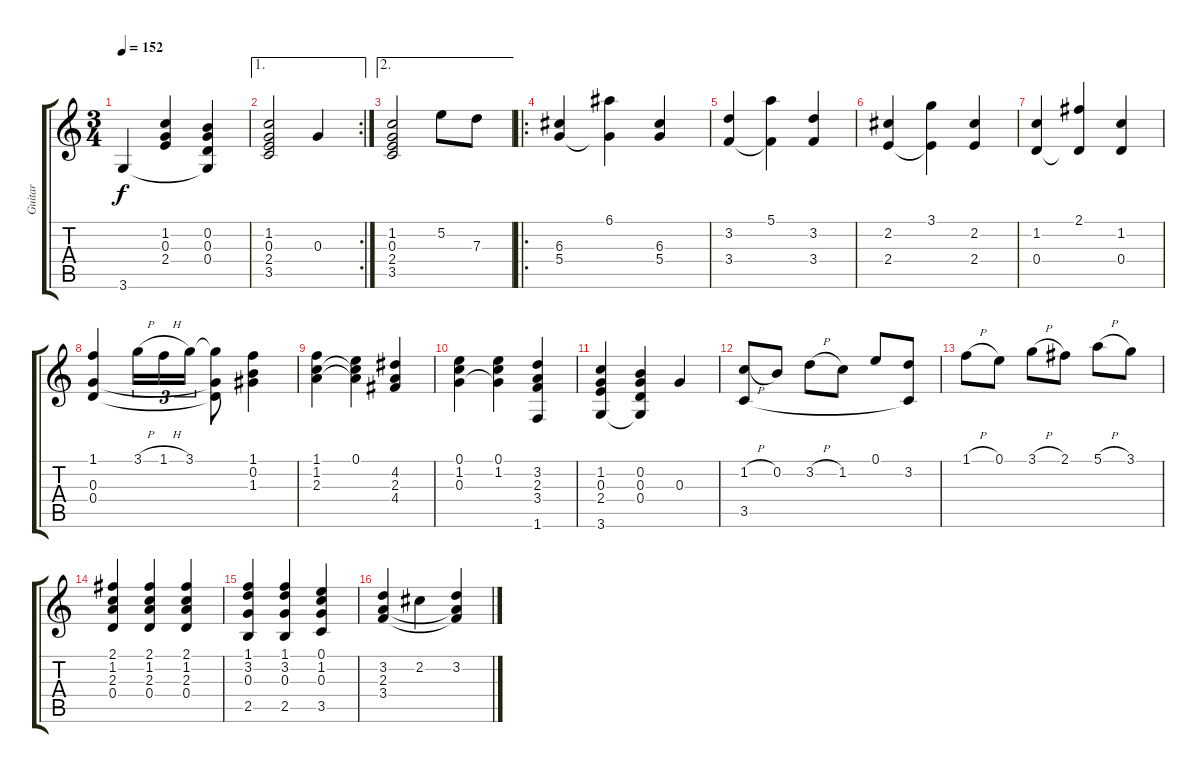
\track ("Guitar" "Guitar") {instrument acousticguitarnylon}
\staff {score tabs}
\tuning (E4 B3 G3 D3 A2 E2) {hide}
\ts (3 4)
\tempo 152
\clef g2
\ks c
3.6.4{dy f} (1.2 0.3 2.4).4 (0.2 0.3 0.4 3.6{t}).4 |
\ae 1
\rc 2
(1.2 0.3 2.4 3.5).2 0.3.4 |
\ae 2
(1.2 0.3 2.4 3.5).2 5.2.8 7.3.8 |
\ro
(6.3 5.4).4 (6.1 5.4{t}).4 (6.3 5.4).4 |
(3.2 3.4).4 (5.1 3.4{t}).4 (3.2 3.4).4 |
(2.2 2.4).4 (3.1 2.4{t}).4 (2.2 2.4).4 |
(1.2 0.4).4 (2.1 0.4{t}).4 (1.2 0.4).4 |
(1.1 0.3 0.4).4 3.1{h}.16{tu (3 2)} 1.1{h}.16{tu (3 2)} 3.1.16{tu (3 2)} (3.1{t} 0.3{t} 0.4{t}).8 (1.1 0.2 1.3).4 |
(1.1 1.2 2.3).4 (0.1 1.2{t} 2.3{t}).4 (4.2 2.3 4.4).4 |
(0.1 1.2 0.3).4 (0.1 1.2 0.3{t}).4 (3.2 2.3 3.4 1.6).4 |
(1.2 0.3 2.4 3.6).4 (0.2 0.3 0.4 3.6{t}).4 0.3.4 |
(1.2{h} 3.5).8 0.2.8 3.2{h}.8 1.2.8 0.1.8 (3.2 3.5{t}).8 |
1.1{h}.8 0.1.8 3.1{h}.8 2.1.8 5.1{h}.8 3.1.8 |
(2.1 1.2 2.3 0.4).4 (2.1 1.2 2.3 0.4).4 (2.1 1.2 2.3 0.4).4 |
(1.1 3.2 0.3 2.5).4 (1.1 3.2 0.3 2.5).4 (0.1 1.2 0.3 3.5).4 |
(3.2 2.3 3.4).4 2.2.4 (3.2 2.3{t} 3.4{t}).4
